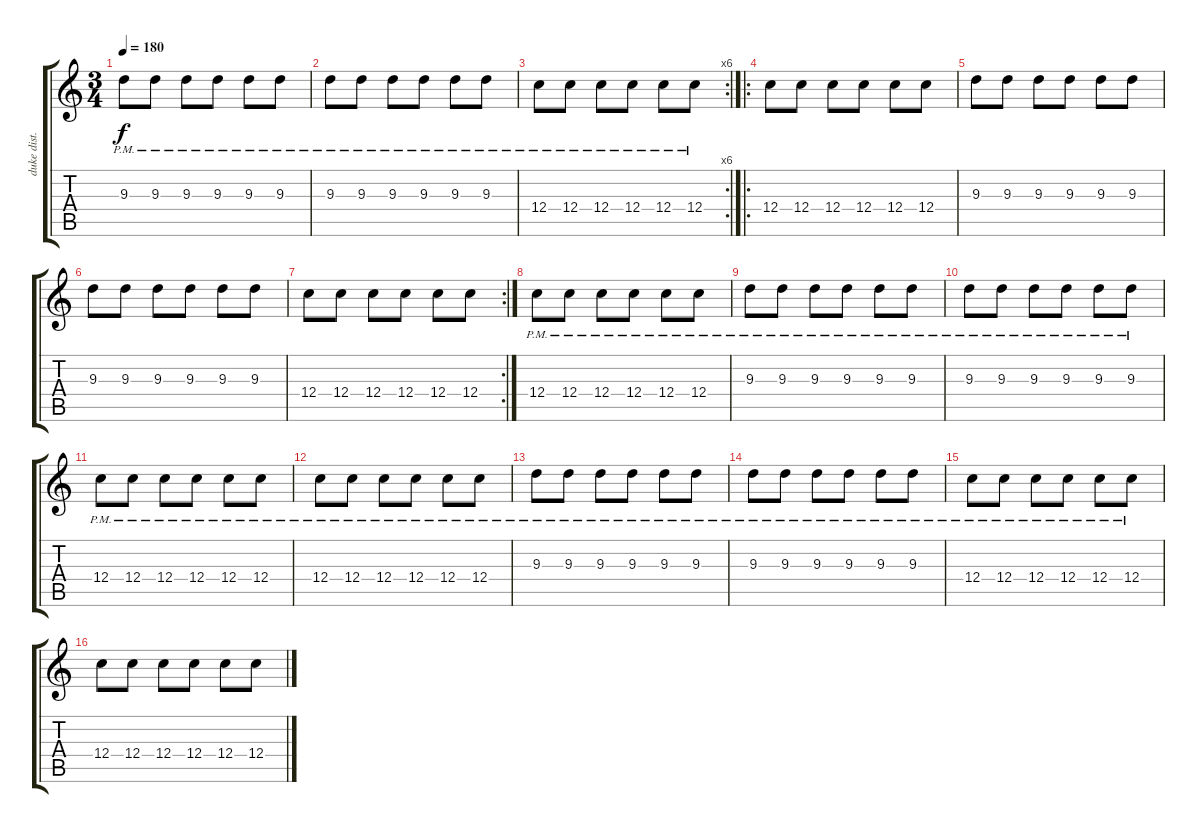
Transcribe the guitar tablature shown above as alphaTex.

\track ("duke dist." "duke dist.") {instrument distortionguitar}
\staff {score tabs}
\tuning (D4 A3 F3 C3 G2 C2) {hide}
\ts (3 4)
\tempo 180
\clef g2
\ks c
9.3{pm}.8{dy f} 9.3{pm}.8 9.3{pm}.8 9.3{pm}.8 9.3{pm}.8 9.3{pm}.8 |
9.3{pm}.8 9.3{pm}.8 9.3{pm}.8 9.3{pm}.8 9.3{pm}.8 9.3{pm}.8 |
\rc 6
12.4{pm}.8 12.4{pm}.8 12.4{pm}.8 12.4{pm}.8 12.4{pm}.8 12.4{pm}.8 |
\ro
12.4.8 12.4.8 12.4.8 12.4.8 12.4.8 12.4.8 |
9.3.8 9.3.8 9.3.8 9.3.8 9.3.8 9.3.8 |
9.3.8 9.3.8 9.3.8 9.3.8 9.3.8 9.3.8 |
\rc 2
12.4.8 12.4.8 12.4.8 12.4.8 12.4.8 12.4.8 |
12.4{pm}.8 12.4{pm}.8 12.4{pm}.8 12.4{pm}.8 12.4{pm}.8 12.4{pm}.8 |
9.3{pm}.8 9.3{pm}.8 9.3{pm}.8 9.3{pm}.8 9.3{pm}.8 9.3{pm}.8 |
9.3{pm}.8 9.3{pm}.8 9.3{pm}.8 9.3{pm}.8 9.3{pm}.8 9.3{pm}.8 |
12.4{pm}.8 12.4{pm}.8 12.4{pm}.8 12.4{pm}.8 12.4{pm}.8 12.4{pm}.8 |
12.4{pm}.8 12.4{pm}.8 12.4{pm}.8 12.4{pm}.8 12.4{pm}.8 12.4{pm}.8 |
9.3{pm}.8 9.3{pm}.8 9.3{pm}.8 9.3{pm}.8 9.3{pm}.8 9.3{pm}.8 |
9.3{pm}.8 9.3{pm}.8 9.3{pm}.8 9.3{pm}.8 9.3{pm}.8 9.3{pm}.8 |
12.4{pm}.8 12.4{pm}.8 12.4{pm}.8 12.4{pm}.8 12.4{pm}.8 12.4{pm}.8 |
12.4.8 12.4.8 12.4.8 12.4.8 12.4.8 12.4.8
